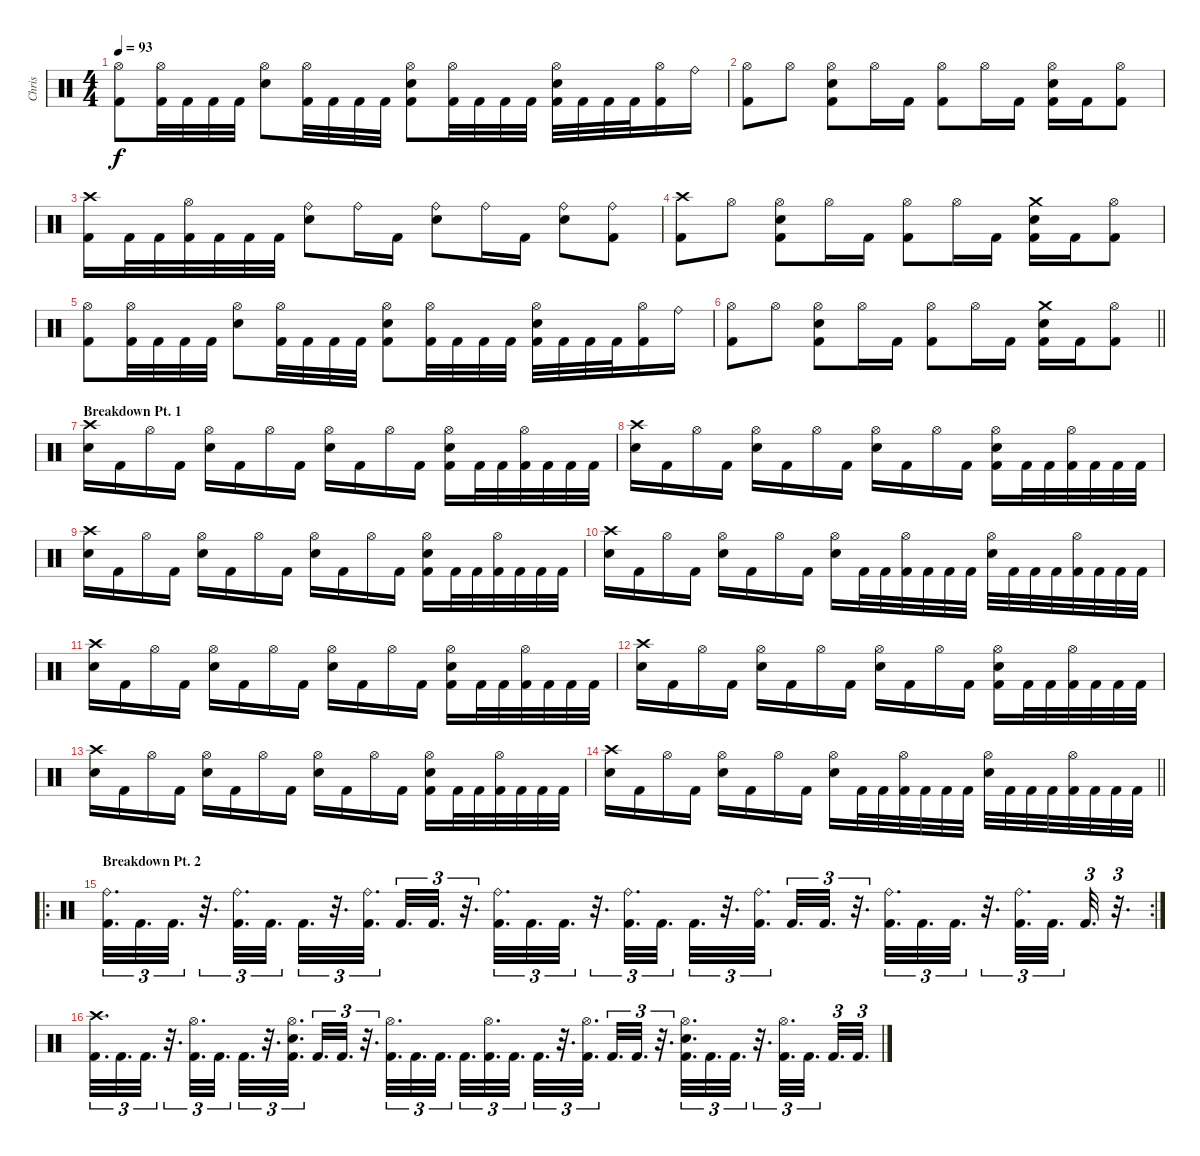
\track ("Chris" "Chris") {instrument percussion}
\staff {score}
\articulation defaults
\ts (4 4)
\tempo 93
\clef neutral
\ks c
("Hi-Hat (open)" "Kick (hit) 2").8{dy f} ("Hi-Hat (open)" "Kick (hit) 2").32 "Kick (hit) 2".32 "Kick (hit) 2".32 "Kick (hit) 2".32 ("Hi-Hat (open)" "Electric Snare (hit)").8 ("Hi-Hat (open)" "Kick (hit) 2").32 "Kick (hit) 2".32 "Kick (hit) 2".32 "Kick (hit) 2".32 ("Hi-Hat (open)" "Electric Snare (hit)" "Kick (hit) 2").8 ("Hi-Hat (open)" "Kick (hit) 2").32 "Kick (hit) 2".32 "Kick (hit) 2".32 "Kick (hit) 2".32 ("Hi-Hat (open)" "Electric Snare (hit)" "Kick (hit) 2").32 "Kick (hit) 2".32 "Kick (hit) 2".32 "Kick (hit) 2".32 ("Hi-Hat (open)" "Kick (hit) 2").16 "Ride (bell)".16 |
("Hi-Hat (open)" "Kick (hit) 2").8 "Hi-Hat (open)".8 ("Hi-Hat (open)" "Electric Snare (hit)" "Kick (hit) 2").8 "Hi-Hat (open)".16 "Kick (hit) 2".16 ("Hi-Hat (open)" "Kick (hit) 2").8 "Hi-Hat (open)".16 "Kick (hit) 2".16 ("Hi-Hat (open)" "Electric Snare (hit)" "Kick (hit) 2").16 "Kick (hit) 2".16 ("Hi-Hat (open)" "Kick (hit) 2").8 |
("Crash high (hit)" "Kick (hit) 2").16 "Kick (hit) 2".32 "Kick (hit) 2".32 ("Hi-Hat (open)" "Kick (hit) 2").32 "Kick (hit) 2".32 "Kick (hit) 2".32 "Kick (hit) 2".32 ("Ride (bell)" "Electric Snare (hit)").8 "Ride (bell)".16 "Kick (hit) 2".16 ("Ride (bell)" "Electric Snare (hit)").8 "Ride (bell)".16 "Kick (hit) 2".16 ("Ride (bell)" "Electric Snare (hit)").8 ("Ride (bell)" "Kick (hit) 2").8 |
("Crash high (hit)" "Kick (hit) 2").8 "Hi-Hat (open)".8 ("Hi-Hat (open)" "Electric Snare (hit)" "Kick (hit) 2").8 "Hi-Hat (open)".16 "Kick (hit) 2".16 ("Hi-Hat (open)" "Kick (hit) 2").8 "Hi-Hat (open)".16 "Kick (hit) 2".16 ("Crash medium (hit)" "Electric Snare (hit)" "Kick (hit) 2").16 "Kick (hit) 2".16 ("Hi-Hat (open)" "Kick (hit) 2").8 |
("Hi-Hat (open)" "Kick (hit) 2").8 ("Hi-Hat (open)" "Kick (hit) 2").32 "Kick (hit) 2".32 "Kick (hit) 2".32 "Kick (hit) 2".32 ("Hi-Hat (open)" "Electric Snare (hit)").8 ("Hi-Hat (open)" "Kick (hit) 2").32 "Kick (hit) 2".32 "Kick (hit) 2".32 "Kick (hit) 2".32 ("Hi-Hat (open)" "Electric Snare (hit)" "Kick (hit) 2").8 ("Hi-Hat (open)" "Kick (hit) 2").32 "Kick (hit) 2".32 "Kick (hit) 2".32 "Kick (hit) 2".32 ("Hi-Hat (open)" "Electric Snare (hit)" "Kick (hit) 2").32 "Kick (hit) 2".32 "Kick (hit) 2".32 "Kick (hit) 2".32 ("Hi-Hat (open)" "Kick (hit) 2").16 "Ride (bell)".16 |
\barLineRight lightlight
("Hi-Hat (open)" "Kick (hit) 2").8 "Hi-Hat (open)".8 ("Hi-Hat (open)" "Electric Snare (hit)" "Kick (hit) 2").8 "Hi-Hat (open)".16 "Kick (hit) 2".16 ("Hi-Hat (open)" "Kick (hit) 2").8 "Hi-Hat (open)".16 "Kick (hit) 2".16 ("Crash medium (hit)" "Electric Snare (hit)" "Kick (hit) 2").16 "Kick (hit) 2".16 ("Hi-Hat (open)" "Kick (hit) 2").8 |
\section ("" "Breakdown Pt. 1")
("Crash high (hit)" "Electric Snare (hit)").16 "Kick (hit) 2".16 "Hi-Hat (open)".16 "Kick (hit) 2".16 ("Hi-Hat (open)" "Electric Snare (hit)").16 "Kick (hit) 2".16 "Hi-Hat (open)".16 "Kick (hit) 2".16 ("Hi-Hat (open)" "Electric Snare (hit)").16 "Kick (hit) 2".16 "Hi-Hat (open)".16 "Kick (hit) 2".16 ("Hi-Hat (open)" "Electric Snare (hit)" "Kick (hit) 2").16 "Kick (hit) 2".32 "Kick (hit) 2".32 ("Hi-Hat (open)" "Kick (hit) 2").32 "Kick (hit) 2".32 "Kick (hit) 2".32 "Kick (hit) 2".32 |
("Crash high (hit)" "Electric Snare (hit)").16 "Kick (hit) 2".16 "Hi-Hat (open)".16 "Kick (hit) 2".16 ("Hi-Hat (open)" "Electric Snare (hit)").16 "Kick (hit) 2".16 "Hi-Hat (open)".16 "Kick (hit) 2".16 ("Hi-Hat (open)" "Electric Snare (hit)").16 "Kick (hit) 2".16 "Hi-Hat (open)".16 "Kick (hit) 2".16 ("Hi-Hat (open)" "Electric Snare (hit)" "Kick (hit) 2").16 "Kick (hit) 2".32 "Kick (hit) 2".32 ("Hi-Hat (open)" "Kick (hit) 2").32 "Kick (hit) 2".32 "Kick (hit) 2".32 "Kick (hit) 2".32 |
("Crash high (hit)" "Electric Snare (hit)").16 "Kick (hit) 2".16 "Hi-Hat (open)".16 "Kick (hit) 2".16 ("Hi-Hat (open)" "Electric Snare (hit)").16 "Kick (hit) 2".16 "Hi-Hat (open)".16 "Kick (hit) 2".16 ("Hi-Hat (open)" "Electric Snare (hit)").16 "Kick (hit) 2".16 "Hi-Hat (open)".16 "Kick (hit) 2".16 ("Hi-Hat (open)" "Electric Snare (hit)" "Kick (hit) 2").16 "Kick (hit) 2".32 "Kick (hit) 2".32 ("Hi-Hat (open)" "Kick (hit) 2").32 "Kick (hit) 2".32 "Kick (hit) 2".32 "Kick (hit) 2".32 |
("Crash high (hit)" "Electric Snare (hit)").16 "Kick (hit) 2".16 "Hi-Hat (open)".16 "Kick (hit) 2".16 ("Hi-Hat (open)" "Electric Snare (hit)").16 "Kick (hit) 2".16 "Hi-Hat (open)".16 "Kick (hit) 2".16 ("Hi-Hat (open)" "Electric Snare (hit)").16 "Kick (hit) 2".32 "Kick (hit) 2".32 ("Hi-Hat (open)" "Kick (hit) 2").32 "Kick (hit) 2".32 "Kick (hit) 2".32 "Kick (hit) 2".32 ("Hi-Hat (open)" "Electric Snare (hit)").32 "Kick (hit) 2".32 "Kick (hit) 2".32 "Kick (hit) 2".32 ("Hi-Hat (open)" "Kick (hit) 2").32 "Kick (hit) 2".32 "Kick (hit) 2".32 "Kick (hit) 2".32 |
("Crash high (hit)" "Electric Snare (hit)").16 "Kick (hit) 2".16 "Hi-Hat (open)".16 "Kick (hit) 2".16 ("Hi-Hat (open)" "Electric Snare (hit)").16 "Kick (hit) 2".16 "Hi-Hat (open)".16 "Kick (hit) 2".16 ("Hi-Hat (open)" "Electric Snare (hit)").16 "Kick (hit) 2".16 "Hi-Hat (open)".16 "Kick (hit) 2".16 ("Hi-Hat (open)" "Electric Snare (hit)" "Kick (hit) 2").16 "Kick (hit) 2".32 "Kick (hit) 2".32 ("Hi-Hat (open)" "Kick (hit) 2").32 "Kick (hit) 2".32 "Kick (hit) 2".32 "Kick (hit) 2".32 |
("Crash high (hit)" "Electric Snare (hit)").16 "Kick (hit) 2".16 "Hi-Hat (open)".16 "Kick (hit) 2".16 ("Hi-Hat (open)" "Electric Snare (hit)").16 "Kick (hit) 2".16 "Hi-Hat (open)".16 "Kick (hit) 2".16 ("Hi-Hat (open)" "Electric Snare (hit)").16 "Kick (hit) 2".16 "Hi-Hat (open)".16 "Kick (hit) 2".16 ("Hi-Hat (open)" "Electric Snare (hit)" "Kick (hit) 2").16 "Kick (hit) 2".32 "Kick (hit) 2".32 ("Hi-Hat (open)" "Kick (hit) 2").32 "Kick (hit) 2".32 "Kick (hit) 2".32 "Kick (hit) 2".32 |
("Crash high (hit)" "Electric Snare (hit)").16 "Kick (hit) 2".16 "Hi-Hat (open)".16 "Kick (hit) 2".16 ("Hi-Hat (open)" "Electric Snare (hit)").16 "Kick (hit) 2".16 "Hi-Hat (open)".16 "Kick (hit) 2".16 ("Hi-Hat (open)" "Electric Snare (hit)").16 "Kick (hit) 2".16 "Hi-Hat (open)".16 "Kick (hit) 2".16 ("Hi-Hat (open)" "Electric Snare (hit)" "Kick (hit) 2").16 "Kick (hit) 2".32 "Kick (hit) 2".32 ("Hi-Hat (open)" "Kick (hit) 2").32 "Kick (hit) 2".32 "Kick (hit) 2".32 "Kick (hit) 2".32 |
\barLineRight lightlight
("Crash high (hit)" "Electric Snare (hit)").16 "Kick (hit) 2".16 "Hi-Hat (open)".16 "Kick (hit) 2".16 ("Hi-Hat (open)" "Electric Snare (hit)").16 "Kick (hit) 2".16 "Hi-Hat (open)".16 "Kick (hit) 2".16 ("Hi-Hat (open)" "Electric Snare (hit)").16 "Kick (hit) 2".32 "Kick (hit) 2".32 ("Hi-Hat (open)" "Kick (hit) 2").32 "Kick (hit) 2".32 "Kick (hit) 2".32 "Kick (hit) 2".32 ("Hi-Hat (open)" "Electric Snare (hit)").32 "Kick (hit) 2".32 "Kick (hit) 2".32 "Kick (hit) 2".32 ("Hi-Hat (open)" "Kick (hit) 2").32 "Kick (hit) 2".32 "Kick (hit) 2".32 "Kick (hit) 2".32 |
\ro
\rc 2
\section ("" "Breakdown Pt. 2")
("Ride (bell)" "Kick (hit) 2").32{d tu (3 2)} "Kick (hit) 2".32{d tu (3 2)} "Kick (hit) 2".32{d tu (3 2)} r.32{d tu (3 2)} ("Ride (bell)" "Kick (hit) 2").32{d tu (3 2)} "Kick (hit) 2".32{d tu (3 2)} "Kick (hit) 2".32{d tu (3 2)} r.32{d tu (3 2)} ("Ride (bell)" "Kick (hit) 2").32{d tu (3 2)} "Kick (hit) 2".32{d tu (3 2)} "Kick (hit) 2".32{d tu (3 2)} r.32{d tu (3 2)} ("Ride (bell)" "Kick (hit) 2").32{d tu (3 2)} "Kick (hit) 2".32{d tu (3 2)} "Kick (hit) 2".32{d tu (3 2)} r.32{d tu (3 2)} ("Ride (bell)" "Kick (hit) 2").32{d tu (3 2)} "Kick (hit) 2".32{d tu (3 2)} "Kick (hit) 2".32{d tu (3 2)} r.32{d tu (3 2)} ("Ride (bell)" "Kick (hit) 2").32{d tu (3 2)} "Kick (hit) 2".32{d tu (3 2)} "Kick (hit) 2".32{d tu (3 2)} r.32{d tu (3 2)} ("Ride (bell)" "Kick (hit) 2").32{d tu (3 2)} "Kick (hit) 2".32{d tu (3 2)} "Kick (hit) 2".32{d tu (3 2)} r.32{d tu (3 2)} ("Ride (bell)" "Kick (hit) 2").32{d tu (3 2)} "Kick (hit) 2".32{d tu (3 2)} "Kick (hit) 2".32{d tu (3 2)} r.32{d tu (3 2)} |
("Crash high (hit)" "Kick (hit) 2").32{d tu (3 2)} "Kick (hit) 2".32{d tu (3 2)} "Kick (hit) 2".32{d tu (3 2)} r.32{d tu (3 2)} ("Hi-Hat (open)" "Kick (hit) 2").32{d tu (3 2)} "Kick (hit) 2".32{d tu (3 2)} "Kick (hit) 2".32{d tu (3 2)} r.32{d tu (3 2)} ("Hi-Hat (open)" "Electric Snare (hit)" "Kick (hit) 2").32{d tu (3 2)} "Kick (hit) 2".32{d tu (3 2)} "Kick (hit) 2".32{d tu (3 2)} r.32{d tu (3 2)} ("Hi-Hat (open)" "Kick (hit) 2").32{d tu (3 2)} "Kick (hit) 2".32{d tu (3 2)} "Kick (hit) 2".32{d tu (3 2)} "Kick (hit) 2".32{d tu (3 2)} ("Hi-Hat (open)" "Kick (hit) 2").32{d tu (3 2)} "Kick (hit) 2".32{d tu (3 2)} "Kick (hit) 2".32{d tu (3 2)} r.32{d tu (3 2)} ("Hi-Hat (open)" "Kick (hit) 2").32{d tu (3 2)} "Kick (hit) 2".32{d tu (3 2)} "Kick (hit) 2".32{d tu (3 2)} r.32{d tu (3 2)} ("Hi-Hat (open)" "Electric Snare (hit)" "Kick (hit) 2").32{d tu (3 2)} "Kick (hit) 2".32{d tu (3 2)} "Kick (hit) 2".32{d tu (3 2)} r.32{d tu (3 2)} ("Hi-Hat (open)" "Kick (hit) 2").32{d tu (3 2)} "Kick (hit) 2".32{d tu (3 2)} "Kick (hit) 2".32{d tu (3 2)} "Kick (hit) 2".32{d tu (3 2)}
